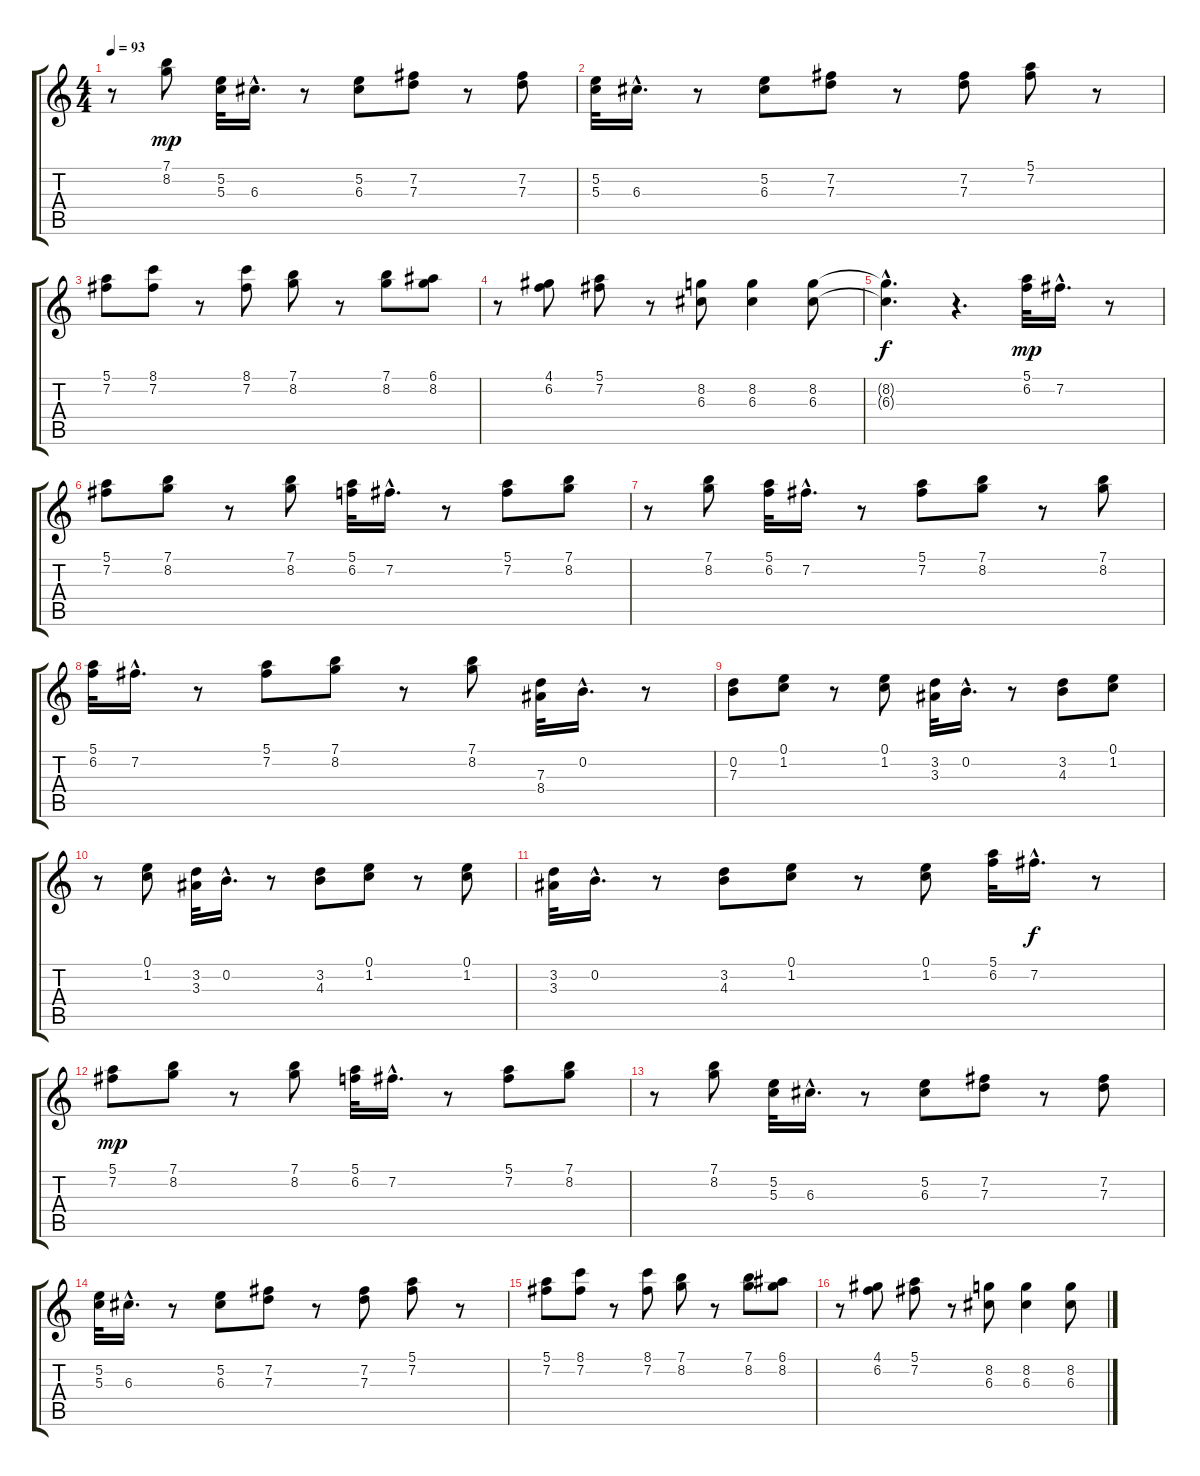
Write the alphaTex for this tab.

\track "" {instrument overdrivenguitar}
\staff {score tabs}
\tuning (E4 B3 G3 D3 A2 E2) {hide}
\ts (4 4)
\tempo 93
\clef g2
\ks c
r.8{dy mp} (7.1 8.2).8 (5.2 5.3).32 6.3{hac}.16{d} r.8 (5.2 6.3).8 (7.2 7.3).8 r.8 (7.2 7.3).8 |
(5.2 5.3).32 6.3{hac}.16{d} r.8 (5.2 6.3).8 (7.2 7.3).8 r.8 (7.2 7.3).8 (5.1 7.2).8 r.8 |
(5.1 7.2).8 (8.1 7.2).8 r.8 (8.1 7.2).8 (7.1 8.2).8 r.8 (7.1 8.2).8 (6.1 8.2).8 |
r.8 (4.1 6.2).8 (5.1 7.2).8 r.8 (8.2 6.3).8 (8.2 6.3).4 (8.2 6.3).8 |
(8.2{hac t} 6.3{hac t}).4{d dy f} r.4{d} (5.1 6.2).32{dy mp} 7.2{hac}.16{d} r.8 |
(5.1 7.2).8 (7.1 8.2).8 r.8 (7.1 8.2).8 (5.1 6.2).32 7.2{hac}.16{d} r.8 (5.1 7.2).8 (7.1 8.2).8 |
r.8 (7.1 8.2).8 (5.1 6.2).32 7.2{hac}.16{d} r.8 (5.1 7.2).8 (7.1 8.2).8 r.8 (7.1 8.2).8 |
(5.1 6.2).32 7.2{hac}.16{d} r.8 (5.1 7.2).8 (7.1 8.2).8 r.8 (7.1 8.2).8 (7.3 8.4).32 0.2{hac}.16{d} r.8 |
(0.2 7.3).8 (0.1 1.2).8 r.8 (0.1 1.2).8 (3.2 3.3).32 0.2{hac}.16{d} r.8 (3.2 4.3).8 (0.1 1.2).8 |
r.8 (0.1 1.2).8 (3.2 3.3).32 0.2{hac}.16{d} r.8 (3.2 4.3).8 (0.1 1.2).8 r.8 (0.1 1.2).8 |
(3.2 3.3).32 0.2{hac}.16{d} r.8 (3.2 4.3).8 (0.1 1.2).8 r.8 (0.1 1.2).8 (5.1 6.2).32 7.2{hac}.16{d dy f} r.8 |
(5.1 7.2).8{dy mp} (7.1 8.2).8 r.8 (7.1 8.2).8 (5.1 6.2).32 7.2{hac}.16{d} r.8 (5.1 7.2).8 (7.1 8.2).8 |
r.8 (7.1 8.2).8 (5.2 5.3).32 6.3{hac}.16{d} r.8 (5.2 6.3).8 (7.2 7.3).8 r.8 (7.2 7.3).8 |
(5.2 5.3).32 6.3{hac}.16{d} r.8 (5.2 6.3).8 (7.2 7.3).8 r.8 (7.2 7.3).8 (5.1 7.2).8 r.8 |
(5.1 7.2).8 (8.1 7.2).8 r.8 (8.1 7.2).8 (7.1 8.2).8 r.8 (7.1 8.2).8 (6.1 8.2).8 |
r.8 (4.1 6.2).8 (5.1 7.2).8 r.8 (8.2 6.3).8 (8.2 6.3).4 (8.2 6.3).8
